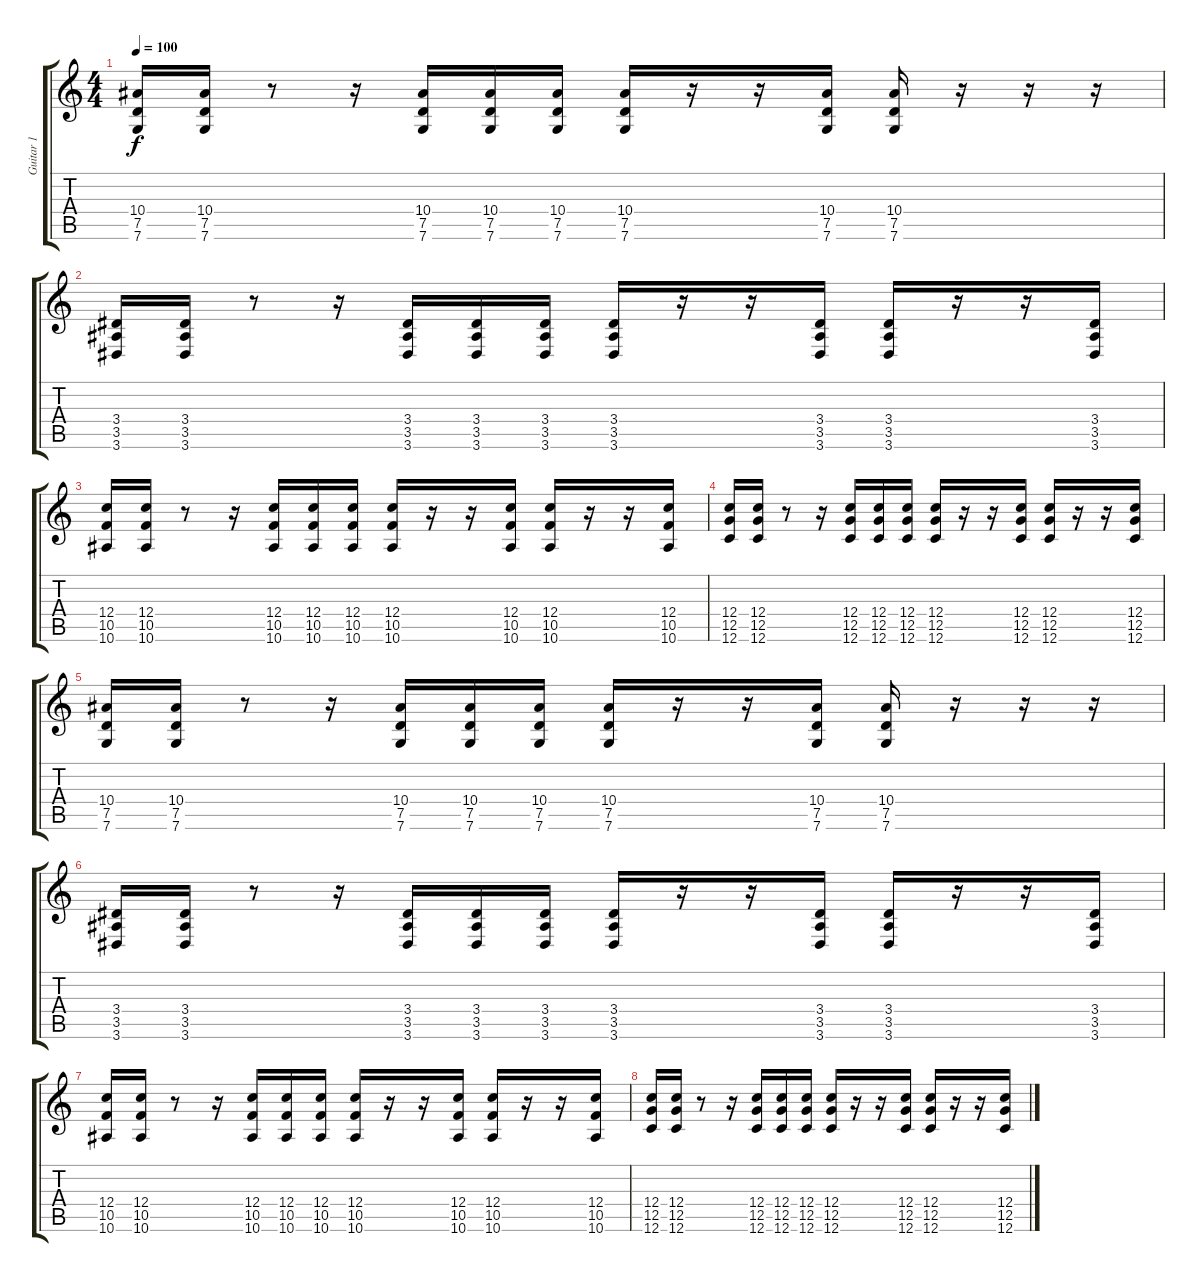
\track ("Guitar 1" "Guitar 1") {instrument distortionguitar}
\staff {score tabs}
\tuning (D4 A3 F3 C3 G2 C2) {hide}
\ts (4 4)
\tempo 100
\clef g2
\ks c
(10.4 7.5 7.6).16{dy f} (10.4 7.5 7.6).16 r.8 r.16 (10.4 7.5 7.6).16 (10.4 7.5 7.6).16 (10.4 7.5 7.6).16 (10.4 7.5 7.6).16 r.16 r.16 (10.4 7.5 7.6).16 (10.4 7.5 7.6).16 r.16 r.16 r.16 |
(3.4 3.5 3.6).16 (3.4 3.5 3.6).16 r.8 r.16 (3.4 3.5 3.6).16 (3.4 3.5 3.6).16 (3.4 3.5 3.6).16 (3.4 3.5 3.6).16 r.16 r.16 (3.4 3.5 3.6).16 (3.4 3.5 3.6).16 r.16 r.16 (3.4 3.5 3.6).16 |
(12.4 10.5 10.6).16 (12.4 10.5 10.6).16 r.8 r.16 (12.4 10.5 10.6).16 (12.4 10.5 10.6).16 (12.4 10.5 10.6).16 (12.4 10.5 10.6).16 r.16 r.16 (12.4 10.5 10.6).16 (12.4 10.5 10.6).16 r.16 r.16 (12.4 10.5 10.6).16 |
(12.4 12.5 12.6).16 (12.4 12.5 12.6).16 r.8 r.16 (12.4 12.5 12.6).16 (12.4 12.5 12.6).16 (12.4 12.5 12.6).16 (12.4 12.5 12.6).16 r.16 r.16 (12.4 12.5 12.6).16 (12.4 12.5 12.6).16 r.16 r.16 (12.4 12.5 12.6).16 |
(10.4 7.5 7.6).16 (10.4 7.5 7.6).16 r.8 r.16 (10.4 7.5 7.6).16 (10.4 7.5 7.6).16 (10.4 7.5 7.6).16 (10.4 7.5 7.6).16 r.16 r.16 (10.4 7.5 7.6).16 (10.4 7.5 7.6).16 r.16 r.16 r.16 |
(3.4 3.5 3.6).16 (3.4 3.5 3.6).16 r.8 r.16 (3.4 3.5 3.6).16 (3.4 3.5 3.6).16 (3.4 3.5 3.6).16 (3.4 3.5 3.6).16 r.16 r.16 (3.4 3.5 3.6).16 (3.4 3.5 3.6).16 r.16 r.16 (3.4 3.5 3.6).16 |
(12.4 10.5 10.6).16 (12.4 10.5 10.6).16 r.8 r.16 (12.4 10.5 10.6).16 (12.4 10.5 10.6).16 (12.4 10.5 10.6).16 (12.4 10.5 10.6).16 r.16 r.16 (12.4 10.5 10.6).16 (12.4 10.5 10.6).16 r.16 r.16 (12.4 10.5 10.6).16 |
(12.4 12.5 12.6).16 (12.4 12.5 12.6).16 r.8 r.16 (12.4 12.5 12.6).16 (12.4 12.5 12.6).16 (12.4 12.5 12.6).16 (12.4 12.5 12.6).16 r.16 r.16 (12.4 12.5 12.6).16 (12.4 12.5 12.6).16 r.16 r.16 (12.4 12.5 12.6).16
